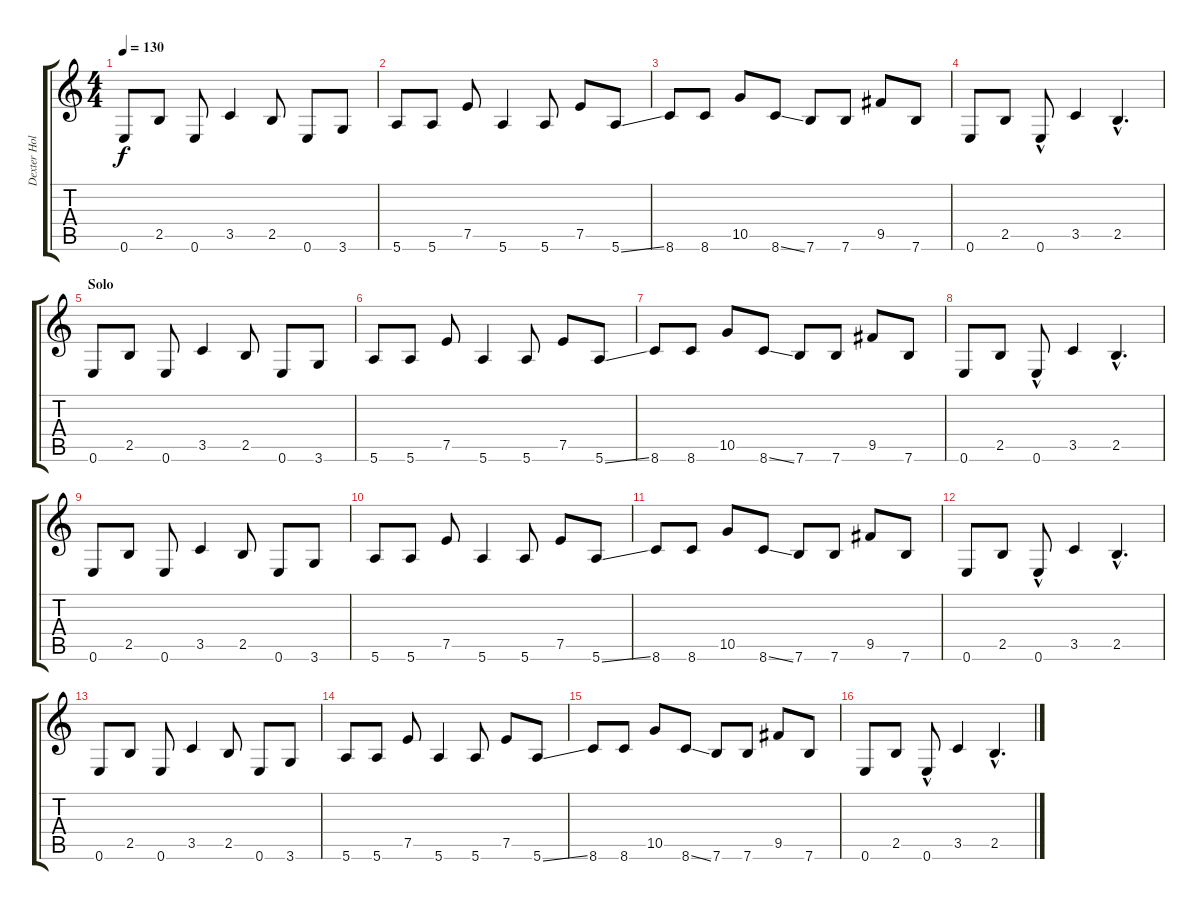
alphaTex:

\track ("Dexter Holland" "Dexter Hol") {instrument electricguitarclean}
\staff {score tabs}
\tuning (E4 B3 G3 D3 A2 E2) {hide}
\ts (4 4)
\tempo 130
\clef g2
\ks c
0.6.8{dy f} 2.5.8 0.6.8 3.5.4 2.5.8 0.6.8 3.6.8 |
5.6.8 5.6.8 7.5.8 5.6.4 5.6.8 7.5.8 5.6{ss}.8 |
8.6.8 8.6.8 10.5.8 8.6{ss}.8 7.6.8 7.6.8 9.5.8 7.6.8 |
0.6.8 2.5.8 0.6{hac}.8 3.5.4 2.5{hac}.4{d} |
\section ("" "Solo")
0.6.8 2.5.8 0.6.8 3.5.4 2.5.8 0.6.8 3.6.8 |
5.6.8 5.6.8 7.5.8 5.6.4 5.6.8 7.5.8 5.6{ss}.8 |
8.6.8 8.6.8 10.5.8 8.6{ss}.8 7.6.8 7.6.8 9.5.8 7.6.8 |
0.6.8 2.5.8 0.6{hac}.8 3.5.4 2.5{hac}.4{d} |
0.6.8 2.5.8 0.6.8 3.5.4 2.5.8 0.6.8 3.6.8 |
5.6.8 5.6.8 7.5.8 5.6.4 5.6.8 7.5.8 5.6{ss}.8 |
8.6.8 8.6.8 10.5.8 8.6{ss}.8 7.6.8 7.6.8 9.5.8 7.6.8 |
0.6.8 2.5.8 0.6{hac}.8 3.5.4 2.5{hac}.4{d} |
0.6.8 2.5.8 0.6.8 3.5.4 2.5.8 0.6.8 3.6.8 |
5.6.8 5.6.8 7.5.8 5.6.4 5.6.8 7.5.8 5.6{ss}.8 |
8.6.8 8.6.8 10.5.8 8.6{ss}.8 7.6.8 7.6.8 9.5.8 7.6.8 |
0.6.8 2.5.8 0.6{hac}.8 3.5.4 2.5{hac}.4{d}
